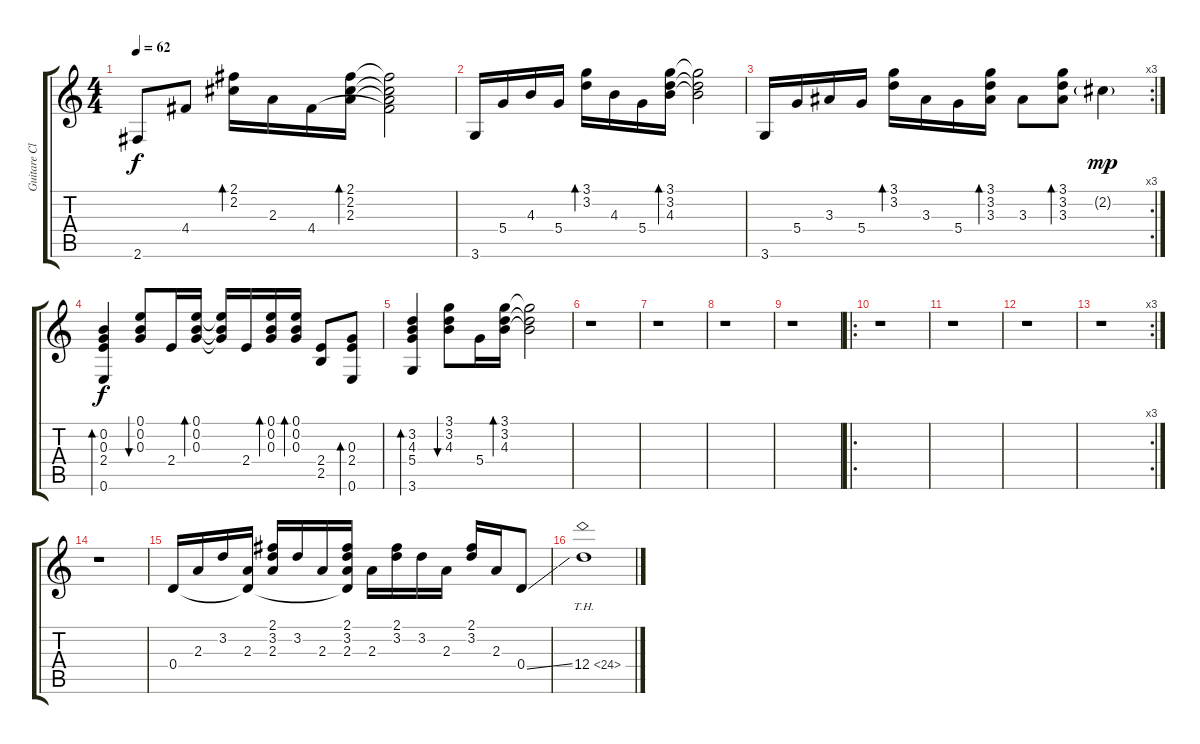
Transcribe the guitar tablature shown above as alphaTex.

\track ("Guitare Clean (Joe)" "Guitare Cl") {instrument electricguitarclean}
\staff {score tabs}
\tuning (E4 B3 G3 D3 A2 E2) {hide}
\ts (4 4)
\tempo 62
\clef g2
\ks c
2.6.8{dy f} 4.4.8 (2.1 2.2).16{bd 60} 2.3.16 4.4.16 (2.1 2.2 2.3).16{bd 60} (2.1{t} 2.2{t} 2.3{t} 4.4{t}).2 |
3.6.16 5.4.16 4.3.16 5.4.16 (3.1 3.2).16{bd 60} 4.3.16 5.4.16 (3.1 3.2 4.3).16{bd 60} (3.1{t} 3.2{t} 4.3{t}).2 |
\rc 3
3.6.16 5.4.16 3.3.16 5.4.16 (3.1 3.2).16{bd 60} 3.3.16 5.4.16 (3.1 3.2 3.3).16{bd 60} 3.3.8 (3.1 3.2 3.3).8{bd 60} 2.2{g}.4{dy mp} |
(0.2 0.3 2.4 0.6).4{bd 240 dy f} (0.1 0.2 0.3).8{bu 60} 2.4.16 (0.1 0.2 0.3).16{bd 60} (0.1{t} 0.2{t} 0.3{t}).16 2.4.16 (0.1 0.2 0.3).16{bd 120} (0.1 0.2 0.3).16{bd 120} (2.4 2.5).8 (0.3 2.4 0.6).8{bd 120} |
(3.2 4.3 5.4 3.6).4{bd 120} (3.1 3.2 4.3).8{bu 60} 5.4.16 (3.1 3.2 4.3).16{bd 60} (3.1{t} 3.2{t} 4.3{t}).2 |
r.1 |
r.1 |
r.1 |
r.1 |
\ro
r.1 |
r.1 |
r.1 |
\rc 3
r.1 |
r.1 |
0.4.16 2.3.16 3.2.16 (2.3 0.4{t}).16 (2.1 3.2 2.3).16 3.2.16 2.3.16 (2.1 3.2 2.3 0.4{t}).16 2.3.16 (2.1 3.2).16 3.2.16 2.3.16 (2.1 3.2).16 2.3.16 0.4{ss}.8 |
12.4{th 12}.1
